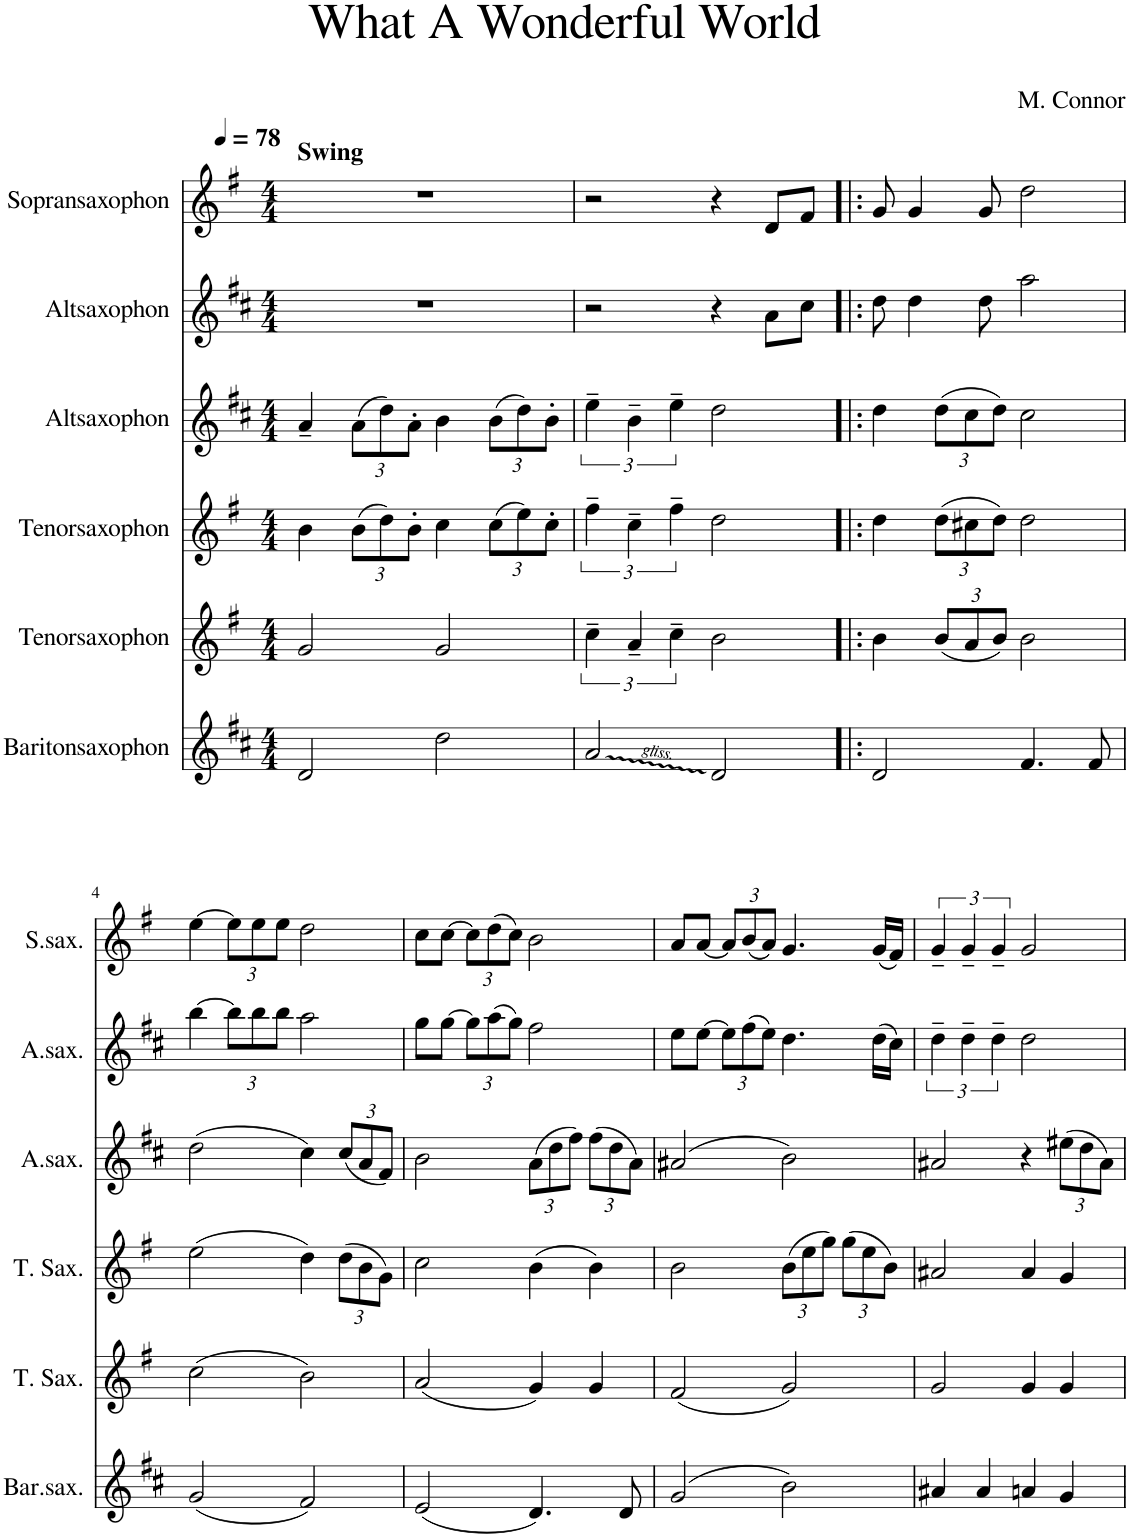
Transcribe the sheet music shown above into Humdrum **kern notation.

**kern	**kern	**kern	**kern	**kern	**kern
*part6	*part5	*part4	*part3	*part2	*part1
*staff6	*staff5	*staff4	*staff3	*staff2	*staff1
*I"Baritonsaxophon	*I"Tenorsaxophon	*I"Tenorsaxophon	*I"Altsaxophon	*I"Altsaxophon	*I"Sopransaxophon
*I'Bar.sax.	*I'T. Sax.	*I'T. Sax.	*I'A.sax.	*I'A.sax.	*I'S.sax.
*clefG2	*clefG2	*clefG2	*clefG2	*clefG2	*clefG2
*Trd12c21	*Trd8c14	*Trd8c14	*Trd5c9	*Trd5c9	*Trd1c2
*k[f#c#]	*k[f#]	*k[f#]	*k[f#c#]	*k[f#c#]	*k[f#]
*M4/4	*M4/4	*M4/4	*M4/4	*M4/4	*M4/4
*MM78	*MM78	*MM78	*MM78	*MM78	*MM78
=1	=1	=1	=1	=1	=1
!	!	!	!	!	!LO:TX:a:B:t=Swing
2d/	2g/	4b\	4a~/	1r	1r
*	*	*Xbrackettup	*Xbrackettup	*	*
.	.	(12b\L	(12a\L	.	.
.	.	12dd\)	12dd\)	.	.
.	.	12b'\J	12a'\J	.	.
2dd\	2g/	4cc\	4b\	.	.
.	.	(12cc\L	(12b\L	.	.
.	.	12ee\)	12dd\)	.	.
.	.	12cc'\J	12b'\J	.	.
=2	=2	=2	=2	=2	=2
*	*	*brackettup	*brackettup	*	*
2a/	6cc~\	6ff#~\	6ee~\	2r	2r
.	6a~/	6cc~\	6b~\	.	.
.	6cc~\	6ff#~\	6ee~\	.	.
2d/	2b\	2dd\	2dd\	4r	4r
.	.	.	.	8a\L	8d/L
.	.	.	.	8cc#\J	8f#/J
=3!|:	=3!|:	=3!|:	=3!|:	=3!|:	=3!|:
2d/	4b\	4dd\	4dd\	8dd\	8g/
.	.	.	.	4dd\	4g/
*	*Xbrackettup	*Xbrackettup	*Xbrackettup	*	*
.	(12b/L	(12dd\L	(12dd\L	.	.
.	12a/	12cc#X\	12cc#\	.	.
.	.	.	.	8dd\	8g/
.	12b/J)	12dd\J)	12dd\J)	.	.
4.f#/	2b\	2dd\	2cc#\	2aa\	2dd\
8f#/	.	.	.	.	.
!!LO:LB:g=z
=4	=4	=4	=4	=4	=4
(2g/	(2cc\	(2ee\	(2dd\	[4bb\	[4ee\
*	*	*	*	*Xbrackettup	*Xbrackettup
.	.	.	.	12bb\L]	12ee\L]
.	.	.	.	12bb\	12ee\
.	.	.	.	12bb\J	12ee\J
2f#/)	2b\)	4dd\)	4cc#\)	2aa\	2dd\
.	.	(12dd\L	(12cc#/L	.	.
.	.	12b\	12a/	.	.
.	.	12g\J)	12f#/J)	.	.
=5	=5	=5	=5	=5	=5
(2e/	(2a/	2cc\	2b\	8gg\L	8cc\L
.	.	.	.	[8gg\J	[8cc\J
.	.	.	.	12gg\L]	12cc\L]
.	.	.	.	(12aa\	(12dd\
.	.	.	.	12gg\J)	12cc\J)
4.d/)	4g/)	(4b\	(12a\L	2ff#\	2b\
.	.	.	12dd\	.	.
.	.	.	12ff#\J)	.	.
.	4g/	4b\)	(12ff#\L	.	.
.	.	.	12dd\	.	.
8d/	.	.	.	.	.
.	.	.	12a\J)	.	.
=6	=6	=6	=6	=6	=6
(2g/	(2f#/	2b\	(2a#X/	8ee\L	8a/L
.	.	.	.	[8ee\J	[8a/J
.	.	.	.	12ee\L]	12a/L]
.	.	.	.	(12ff#\	(12b/
.	.	.	.	12ee\J)	12a/J)
2b\)	2g/)	(12b\L	2b\)	4.dd\	4.g/
.	.	12ee\	.	.	.
.	.	12gg\J)	.	.	.
.	.	(12gg\L	.	.	.
.	.	12ee\	.	.	.
.	.	.	.	(16dd\LL	(16g/LL
.	.	12b\J)	.	.	.
.	.	.	.	16cc#\JJ)	16f#/JJ)
=7	=7	=7	=7	=7	=7
*	*	*	*	*brackettup	*brackettup
4a#X/	2g/	2a#X/	2a#X/	6dd~\	6g~/
.	.	.	.	6dd~\	6g~/
4a#/	.	.	.	.	.
.	.	.	.	6dd~\	6g~/
4an/	4g/	4a#/	4r	2dd\	2g/
4g/	4g/	4g/	(12ee#X\L	.	.
.	.	.	12dd\	.	.
.	.	.	12a#\J)	.	.
=	=	=	=	=	=
*-	*-	*-	*-	*-	*-
